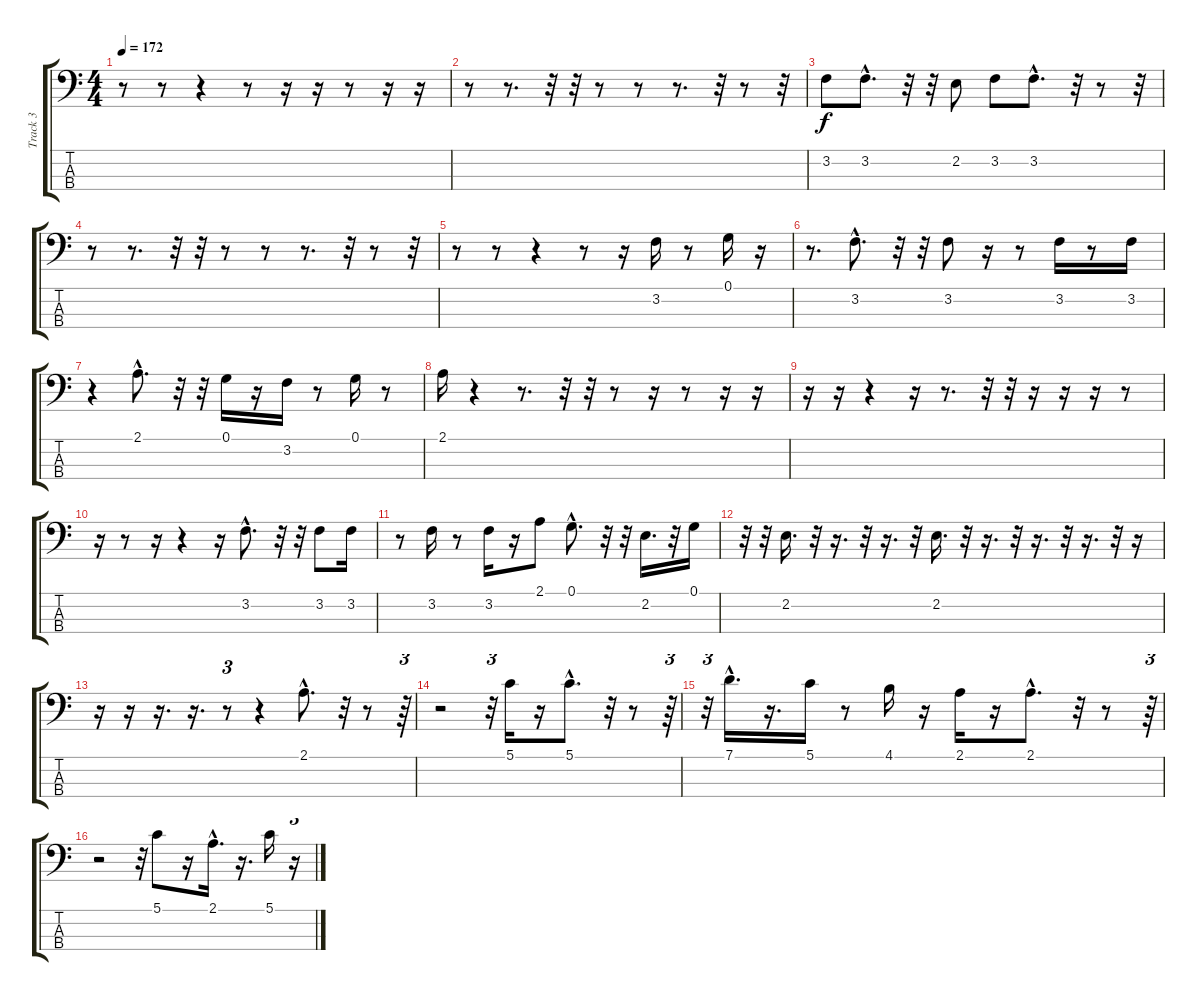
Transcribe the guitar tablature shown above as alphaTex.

\track ("Track 3" "Track 3") {instrument electricbassfinger}
\staff {score tabs}
\tuning (G2 D2 A1 E1) {hide}
\ts (4 4)
\tempo 172
\clef f4
\ks c
r.8{dy f} r.8 r.4 r.8 r.16 r.16 r.8 r.16 r.16 |
r.8 r.8{d} r.32 r.32 r.8 r.8 r.8{d} r.32 r.8 r.32 |
3.2.8 3.2{hac}.8{d} r.32 r.32 2.2.8 3.2.8 3.2{hac}.8{d} r.32 r.8 r.32 |
r.8 r.8{d} r.32 r.32 r.8 r.8 r.8{d} r.32 r.8 r.32 |
r.8 r.8 r.4 r.8 r.16 3.2.16 r.8 0.1.16 r.16 |
r.8{d} 3.2{hac}.8{d} r.32 r.32 3.2.8 r.16 r.8 3.2.16 r.8 3.2.16 |
r.4 2.1{hac}.8{d} r.32 r.32 0.1.16 r.16 3.2.16 r.8 0.1.16 r.8 |
2.1.16 r.4 r.8{d} r.32 r.32 r.8 r.16 r.8 r.16 r.16 |
r.16 r.16 r.4 r.16 r.8{d} r.32 r.32 r.16 r.16 r.16 r.8 |
r.16 r.8 r.16 r.4 r.16 3.2{hac}.8{d} r.32 r.32 3.2.8 3.2.16 |
r.8 3.2.16 r.8 3.2.16 r.16 2.1.8 0.1{hac}.8{d} r.32 r.32 2.2.16{d} r.32 0.1.16 |
r.32 r.32 2.2.16{d} r.32 r.16{d} r.32 r.16{d} r.32 2.2.16{d} r.32 r.16{d} r.32 r.16{d} r.32 r.16{d} r.32 r.16 |
r.16 r.16 r.16{d} r.16{d} r.8{tu (3 2)} r.4 2.1{hac}.8{d} r.32 r.8 r.64{tu (3 2)} |
r.2 r.32{tu (3 2)} 5.1.16 r.16 5.1{hac}.8{d} r.32 r.8 r.64{tu (3 2)} |
r.32{tu (3 2)} 7.1{hac}.16{d} r.16{d} 5.1.16 r.8 4.1.16 r.16 2.1.16 r.16 2.1{hac}.8{d} r.32 r.8 r.64{tu (3 2)} |
r.2 r.32{tu (3 2)} 5.1.8 r.16 2.1{hac}.16{d} r.16{d} 5.1.16 r.16{tu (3 2)}
